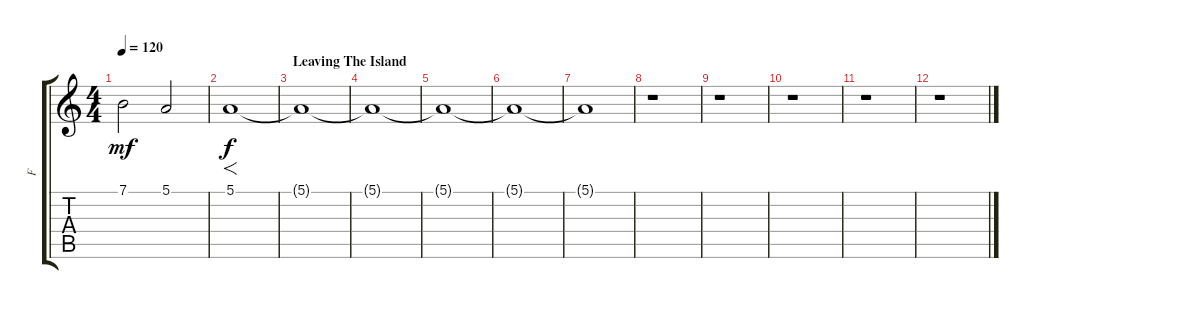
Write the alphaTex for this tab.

\track ("F" "F") {instrument synthstrings1}
\staff {score tabs}
\tuning (E4 B3 G3 D3 A2 E2) {hide}
\ts (4 4)
\tempo 120
\clef g2
\ks c
7.1.2{dy mf} 5.1.2 |
5.1.1{f dy f} |
\section ("" "Leaving The Island")
5.1{t}.1 |
5.1{t}.1 |
5.1{t}.1{volume 0} |
5.1{t}.1 |
5.1{t}.1 |
r.1 |
r.1 |
r.1 |
r.1 |
r.1
